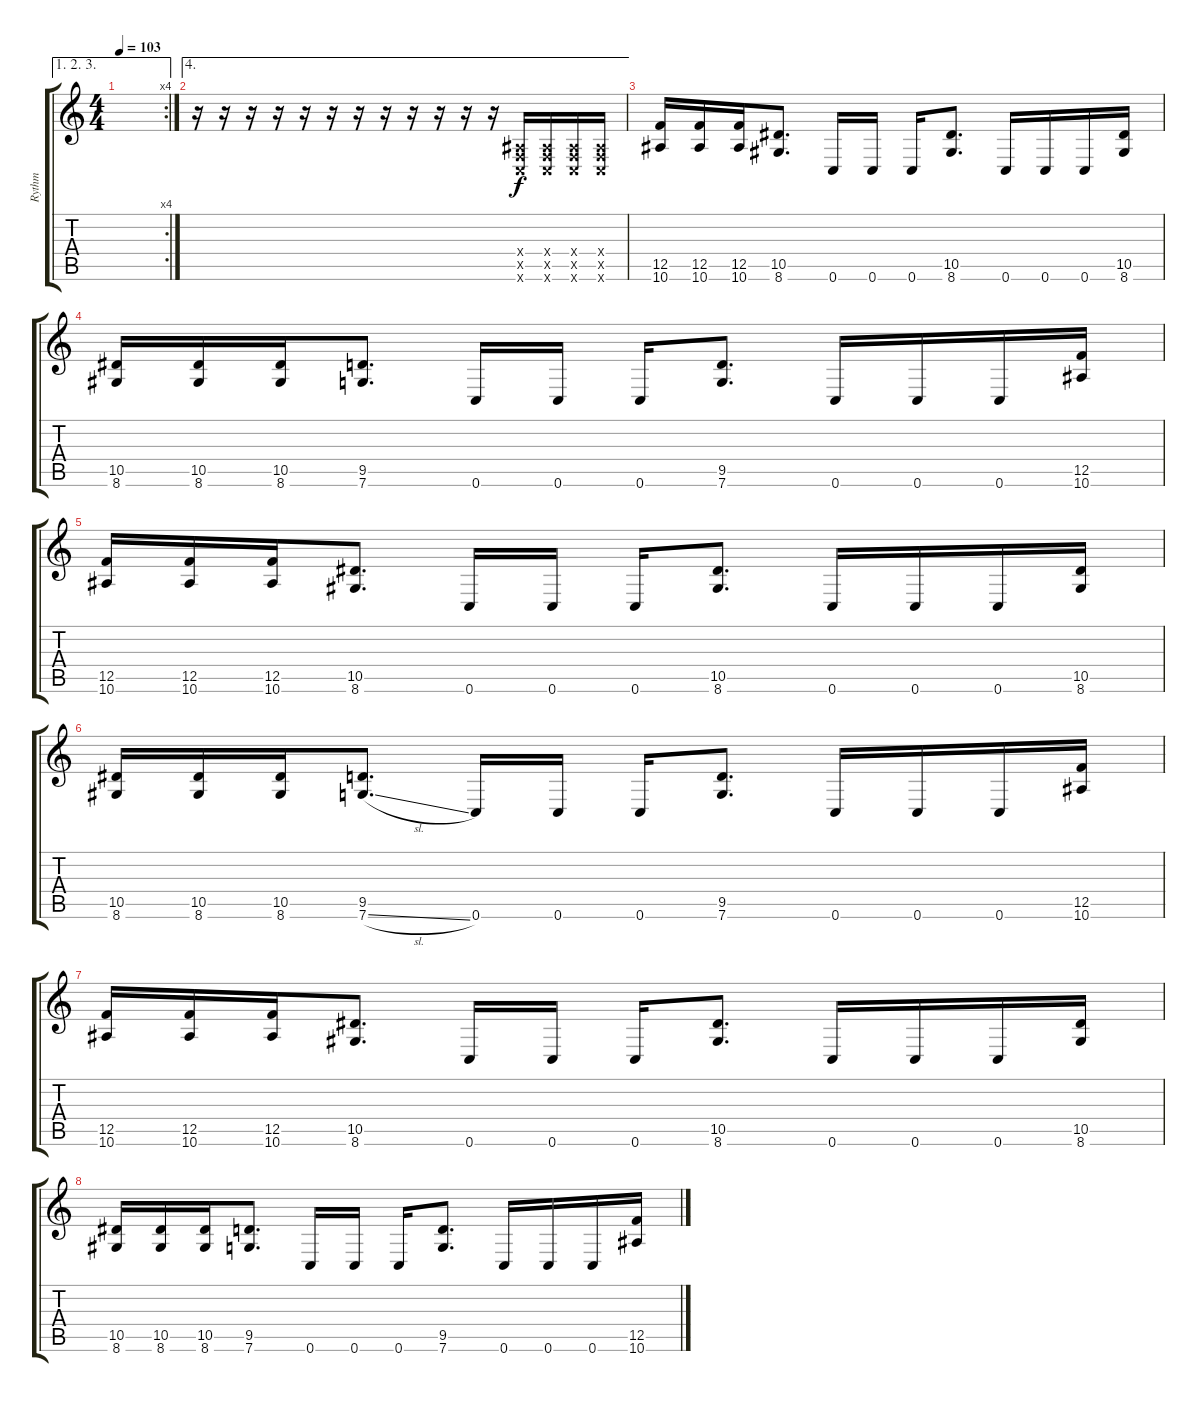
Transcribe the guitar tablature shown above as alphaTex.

\track ("Rythm" "Rythm") {instrument distortionguitar}
\staff {score tabs}
\tuning (C4 G3 Eb3 Bb2 F2 C2) {hide}
\ae (1 2 3)
\rc 4
\ts (4 4)
\tempo 103
\clef g2
\ks c
|
\ae 4
r.16 r.16 r.16 r.16 r.16 r.16 r.16 r.16 r.16 r.16 r.16 r.16 (0.4{x} 0.5{x} 0.6{x}).16 (0.4{x} 0.5{x} 0.6{x}).16 (0.4{x} 0.5{x} 0.6{x}).16 (0.4{x} 0.5{x} 0.6{x}).16 |
(12.5 10.6).16 (12.5 10.6).16 (12.5 10.6).16 (10.5 8.6).8{d} 0.6.16 0.6.16 0.6.16 (10.5 8.6).8{d} 0.6.16 0.6.16 0.6.16 (10.5 8.6).16 |
(10.5 8.6).16 (10.5 8.6).16 (10.5 8.6).16 (9.5 7.6).8{d} 0.6.16 0.6.16 0.6.16 (9.5 7.6).8{d} 0.6.16 0.6.16 0.6.16 (12.5 10.6).16 |
(12.5 10.6).16 (12.5 10.6).16 (12.5 10.6).16 (10.5 8.6).8{d} 0.6.16 0.6.16 0.6.16 (10.5 8.6).8{d} 0.6.16 0.6.16 0.6.16 (10.5 8.6).16 |
(10.5 8.6).16 (10.5 8.6).16 (10.5 8.6).16 (9.5 7.6{sl}).8{d} 0.6.16 0.6.16 0.6.16 (9.5 7.6).8{d} 0.6.16 0.6.16 0.6.16 (12.5 10.6).16 |
(12.5 10.6).16 (12.5 10.6).16 (12.5 10.6).16 (10.5 8.6).8{d} 0.6.16 0.6.16 0.6.16 (10.5 8.6).8{d} 0.6.16 0.6.16 0.6.16 (10.5 8.6).16 |
(10.5 8.6).16 (10.5 8.6).16 (10.5 8.6).16 (9.5 7.6).8{d} 0.6.16 0.6.16 0.6.16 (9.5 7.6).8{d} 0.6.16 0.6.16 0.6.16 (12.5 10.6).16
